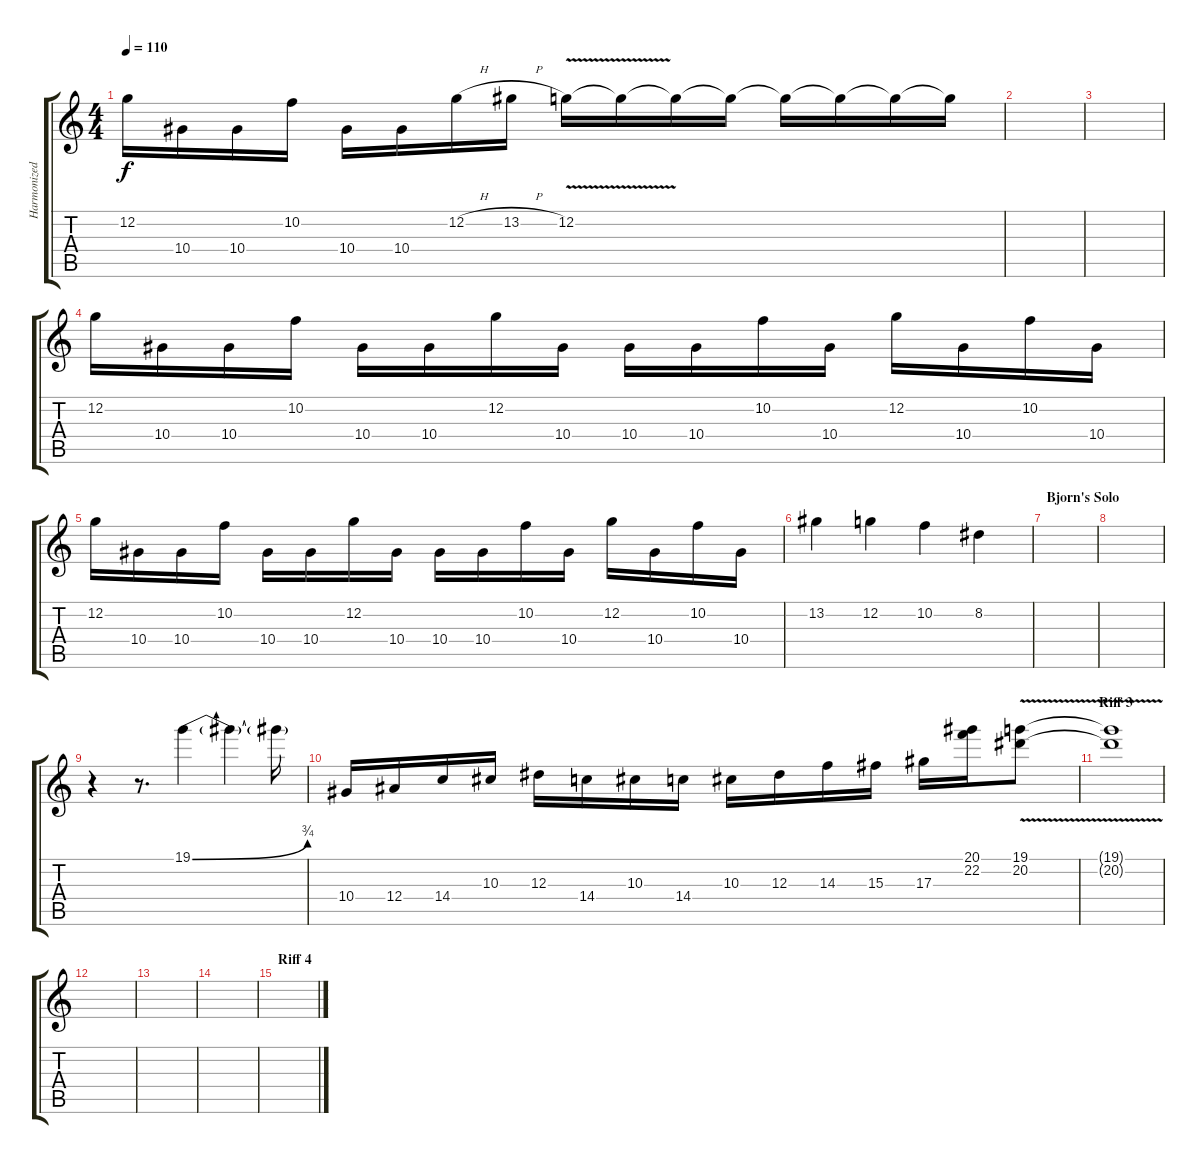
\track ("Harmonized Guitar" "Harmonized") {instrument distortionguitar}
\staff {score tabs}
\tuning (C4 G3 Eb3 Bb2 F2 C2) {hide}
\ts (4 4)
\tempo 110
\clef g2
\ks c
12.2.16{dy f} 10.4.16 10.4.16 10.2.16 10.4.16 10.4.16 12.2{h}.16 13.2{h}.16 12.2{v}.16 12.2{t}.16 12.2{t}.16 12.2{t}.16 12.2{t}.16 12.2{t}.16 12.2{t}.16 12.2{t}.16 |
|
|
12.2.16 10.4.16 10.4.16 10.2.16 10.4.16 10.4.16 12.2.16 10.4.16 10.4.16 10.4.16 10.2.16 10.4.16 12.2.16 10.4.16 10.2.16 10.4.16 |
12.2.16 10.4.16 10.4.16 10.2.16 10.4.16 10.4.16 12.2.16 10.4.16 10.4.16 10.4.16 10.2.16 10.4.16 12.2.16 10.4.16 10.2.16 10.4.16 |
13.2.4 12.2.4 10.2.4 8.2.4 |
\section ("" "Bjorn's Solo")
|
|
r.4 r.8{d} 19.1{be (bend 0 0 60 3)}.4{balance 0} 19.1{t}.4 19.1{t}.16 |
10.4.16 12.4.16 14.4.16 10.3.16 12.3.16 14.4.16 10.3.16 14.4.16 10.3.16 12.3.16 14.3.16 15.3.16 17.3.16 (20.1 22.2).16 (19.1 20.2{v}).8 |
\section ("" "Riff 3")
(19.1{t} 20.2{t}).1 |
|
|
|
\section ("" "Riff 4")
